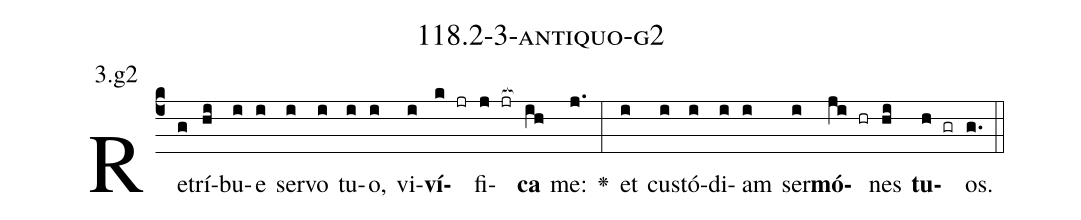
name: 118.2-3-antiquo-g2;
annotation: 3.g2;
%%
(c4)Re(g)trí(hi)bu(i)e(i) ser(i)vo(i) tu(i)o,(i) vi(i)<b>ví</b>(k jr)fi(j jr[ocb:1{])<b>ca</b>(ih[ocb:0}]) me:(j.) <v>\greheightstar</v>(:) et(i) cus(i)tó(i)di(i)am(i) ser(i)<b>mó</b>(ji hr)nes(hi) <b>tu</b>(h gr)os.(g.) (::)


%E(i) u(i) o(ji) u(hi) a(h) e.(g.) (::)
